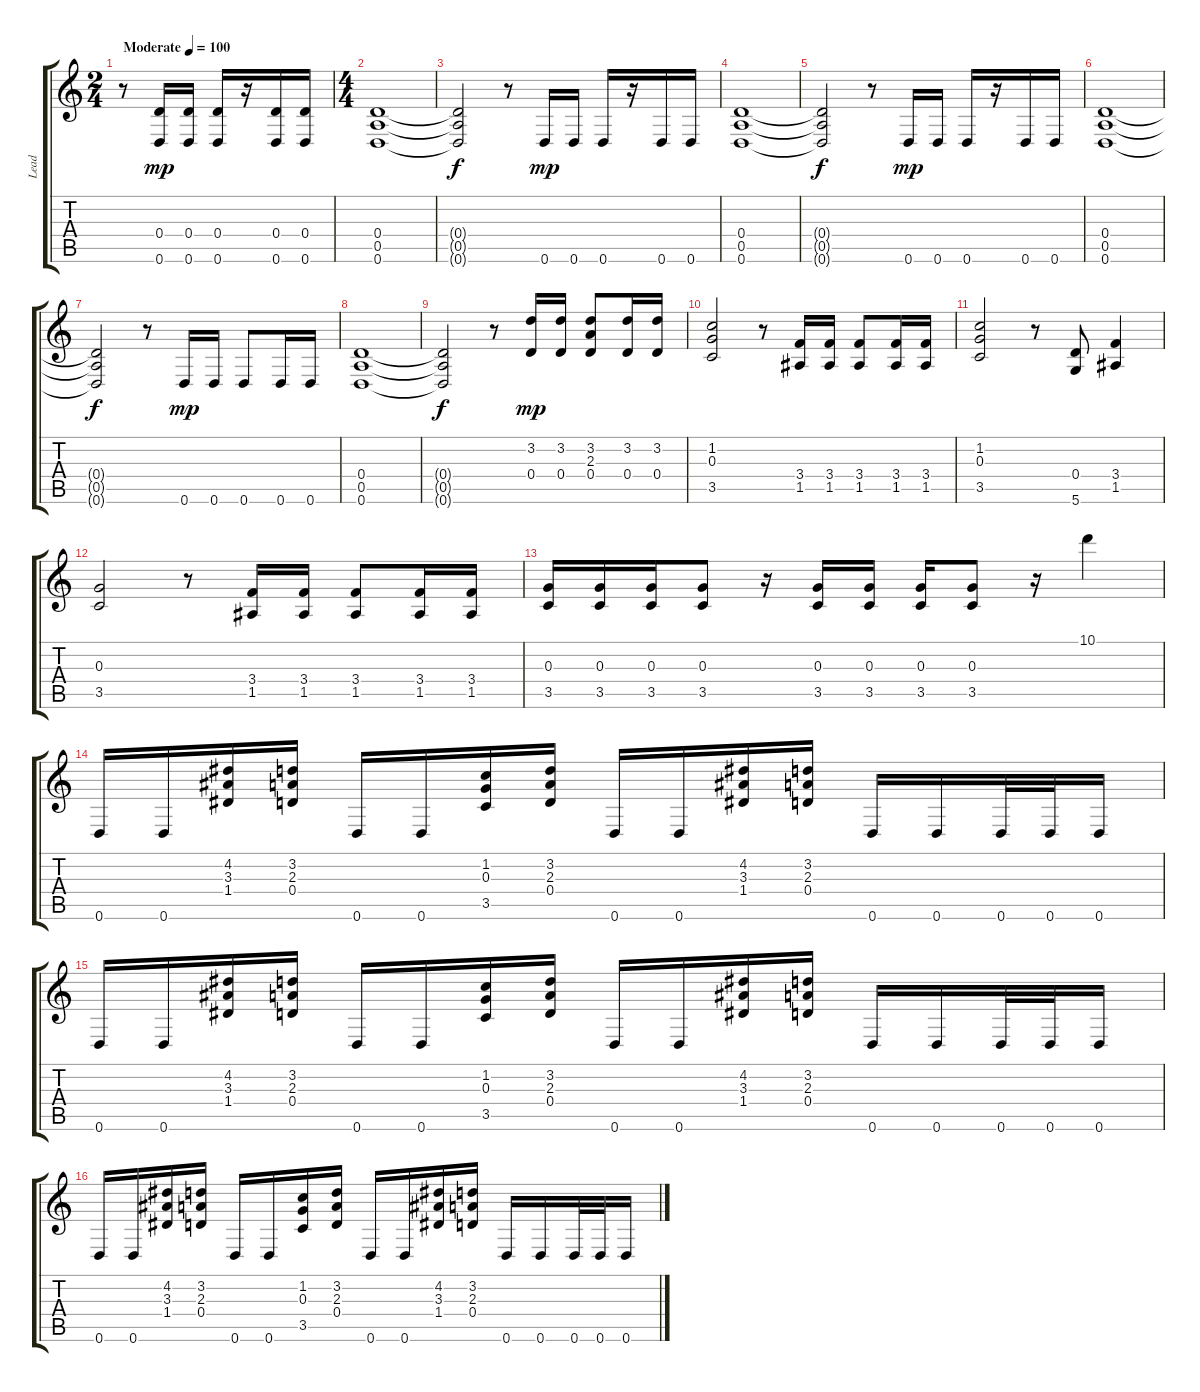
\track ("Lead" "Lead") {instrument distortionguitar}
\staff {score tabs}
\tuning (E4 B3 G3 D3 A2 D2) {hide}
\ts (2 4)
\tempo (100 "Moderate")
\clef g2
\ks c
r.8{dy mp instrument distortionguitar} (0.4 0.6).16 (0.4 0.6).16 (0.4 0.6).16 r.16 (0.4 0.6).16 (0.4 0.6).16 |
\ts (4 4)
(0.4 0.5 0.6).1 |
(0.4{t} 0.5{t} 0.6{t}).2{dy f} r.8 0.6.16{dy mp} 0.6.16 0.6.16 r.16 0.6.16 0.6.16 |
(0.4 0.5 0.6).1 |
(0.4{t} 0.5{t} 0.6{t}).2{dy f} r.8 0.6.16{dy mp} 0.6.16 0.6.16 r.16 0.6.16 0.6.16 |
(0.4 0.5 0.6).1 |
(0.4{t} 0.5{t} 0.6{t}).2{dy f} r.8 0.6.16{dy mp} 0.6.16 0.6.8 0.6.16 0.6.16 |
(0.4 0.5 0.6).1 |
(0.4{t} 0.5{t} 0.6{t}).2{dy f} r.8 (3.2 0.4).16{dy mp} (3.2 0.4).16 (3.2 2.3 0.4).8 (3.2 0.4).16 (3.2 0.4).16 |
(1.2 0.3 3.5).2 r.8 (3.4 1.5).16 (3.4 1.5).16 (3.4 1.5).8 (3.4 1.5).16 (3.4 1.5).16 |
(1.2 0.3 3.5).2 r.8 (0.4 5.6).8 (3.4 1.5).4 |
(0.3 3.5).2 r.8 (3.4 1.5).16 (3.4 1.5).16 (3.4 1.5).8 (3.4 1.5).16 (3.4 1.5).16 |
(0.3 3.5).16 (0.3 3.5).16 (0.3 3.5).16 (0.3 3.5).8 r.16 (0.3 3.5).16 (0.3 3.5).16 (0.3 3.5).16 (0.3 3.5).8 r.16 10.1.4 |
0.6.16 0.6.16 (4.2 3.3 1.4).16 (3.2 2.3 0.4).16 0.6.16 0.6.16 (1.2 0.3 3.5).16 (3.2 2.3 0.4).16 0.6.16 0.6.16 (4.2 3.3 1.4).16 (3.2 2.3 0.4).16 0.6.16 0.6.16 0.6.32 0.6.32 0.6.16 |
0.6.16 0.6.16 (4.2 3.3 1.4).16 (3.2 2.3 0.4).16 0.6.16 0.6.16 (1.2 0.3 3.5).16 (3.2 2.3 0.4).16 0.6.16 0.6.16 (4.2 3.3 1.4).16 (3.2 2.3 0.4).16 0.6.16 0.6.16 0.6.32 0.6.32 0.6.16 |
0.6.16 0.6.16 (4.2 3.3 1.4).16 (3.2 2.3 0.4).16 0.6.16 0.6.16 (1.2 0.3 3.5).16 (3.2 2.3 0.4).16 0.6.16 0.6.16 (4.2 3.3 1.4).16 (3.2 2.3 0.4).16 0.6.16 0.6.16 0.6.32 0.6.32 0.6.16
